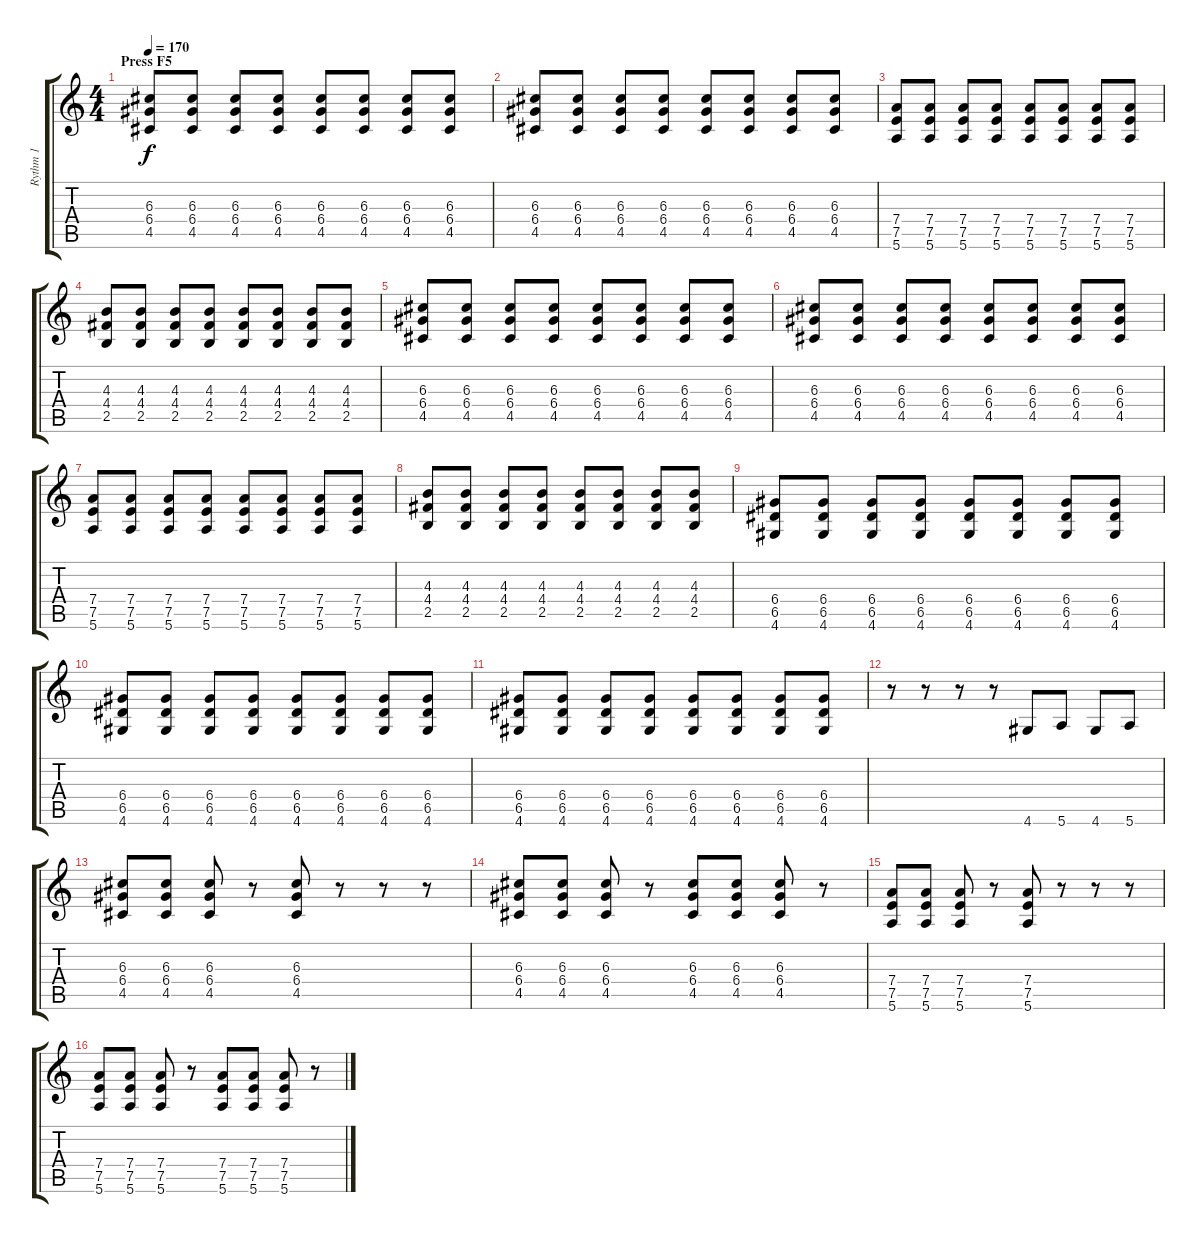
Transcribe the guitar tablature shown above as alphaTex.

\track ("Rythm 1" "Rythm 1") {instrument distortionguitar}
\staff {score tabs}
\tuning (E4 B3 G3 D3 A2 E2) {hide}
\ts (4 4)
\section ("" "Press F5")
\tempo 170
\clef g2
\ks c
(6.3 6.4 4.5).8{dy f instrument distortionguitar} (6.3 6.4 4.5).8 (6.3 6.4 4.5).8 (6.3 6.4 4.5).8 (6.3 6.4 4.5).8 (6.3 6.4 4.5).8 (6.3 6.4 4.5).8 (6.3 6.4 4.5).8 |
(6.3 6.4 4.5).8 (6.3 6.4 4.5).8 (6.3 6.4 4.5).8 (6.3 6.4 4.5).8 (6.3 6.4 4.5).8 (6.3 6.4 4.5).8 (6.3 6.4 4.5).8 (6.3 6.4 4.5).8 |
(7.4 7.5 5.6).8 (7.4 7.5 5.6).8 (7.4 7.5 5.6).8 (7.4 7.5 5.6).8 (7.4 7.5 5.6).8 (7.4 7.5 5.6).8 (7.4 7.5 5.6).8 (7.4 7.5 5.6).8 |
(4.3 4.4 2.5).8 (4.3 4.4 2.5).8 (4.3 4.4 2.5).8 (4.3 4.4 2.5).8 (4.3 4.4 2.5).8 (4.3 4.4 2.5).8 (4.3 4.4 2.5).8 (4.3 4.4 2.5).8 |
(6.3 6.4 4.5).8 (6.3 6.4 4.5).8 (6.3 6.4 4.5).8 (6.3 6.4 4.5).8 (6.3 6.4 4.5).8 (6.3 6.4 4.5).8 (6.3 6.4 4.5).8 (6.3 6.4 4.5).8 |
(6.3 6.4 4.5).8 (6.3 6.4 4.5).8 (6.3 6.4 4.5).8 (6.3 6.4 4.5).8 (6.3 6.4 4.5).8 (6.3 6.4 4.5).8 (6.3 6.4 4.5).8 (6.3 6.4 4.5).8 |
(7.4 7.5 5.6).8 (7.4 7.5 5.6).8 (7.4 7.5 5.6).8 (7.4 7.5 5.6).8 (7.4 7.5 5.6).8 (7.4 7.5 5.6).8 (7.4 7.5 5.6).8 (7.4 7.5 5.6).8 |
(4.3 4.4 2.5).8 (4.3 4.4 2.5).8 (4.3 4.4 2.5).8 (4.3 4.4 2.5).8 (4.3 4.4 2.5).8 (4.3 4.4 2.5).8 (4.3 4.4 2.5).8 (4.3 4.4 2.5).8 |
(6.4 6.5 4.6).8 (6.4 6.5 4.6).8 (6.4 6.5 4.6).8 (6.4 6.5 4.6).8 (6.4 6.5 4.6).8 (6.4 6.5 4.6).8 (6.4 6.5 4.6).8 (6.4 6.5 4.6).8 |
(6.4 6.5 4.6).8 (6.4 6.5 4.6).8 (6.4 6.5 4.6).8 (6.4 6.5 4.6).8 (6.4 6.5 4.6).8 (6.4 6.5 4.6).8 (6.4 6.5 4.6).8 (6.4 6.5 4.6).8 |
(6.4 6.5 4.6).8 (6.4 6.5 4.6).8 (6.4 6.5 4.6).8 (6.4 6.5 4.6).8 (6.4 6.5 4.6).8 (6.4 6.5 4.6).8 (6.4 6.5 4.6).8 (6.4 6.5 4.6).8 |
r.8 r.8 r.8 r.8 4.6.8 5.6.8 4.6.8 5.6.8 |
(6.3 6.4 4.5).8 (6.3 6.4 4.5).8 (6.3 6.4 4.5).8 r.8 (6.3 6.4 4.5).8 r.8 r.8 r.8 |
(6.3 6.4 4.5).8 (6.3 6.4 4.5).8 (6.3 6.4 4.5).8 r.8 (6.3 6.4 4.5).8 (6.3 6.4 4.5).8 (6.3 6.4 4.5).8 r.8 |
(7.4 7.5 5.6).8 (7.4 7.5 5.6).8 (7.4 7.5 5.6).8 r.8 (7.4 7.5 5.6).8 r.8 r.8 r.8 |
(7.4 7.5 5.6).8 (7.4 7.5 5.6).8 (7.4 7.5 5.6).8 r.8 (7.4 7.5 5.6).8 (7.4 7.5 5.6).8 (7.4 7.5 5.6).8 r.8
